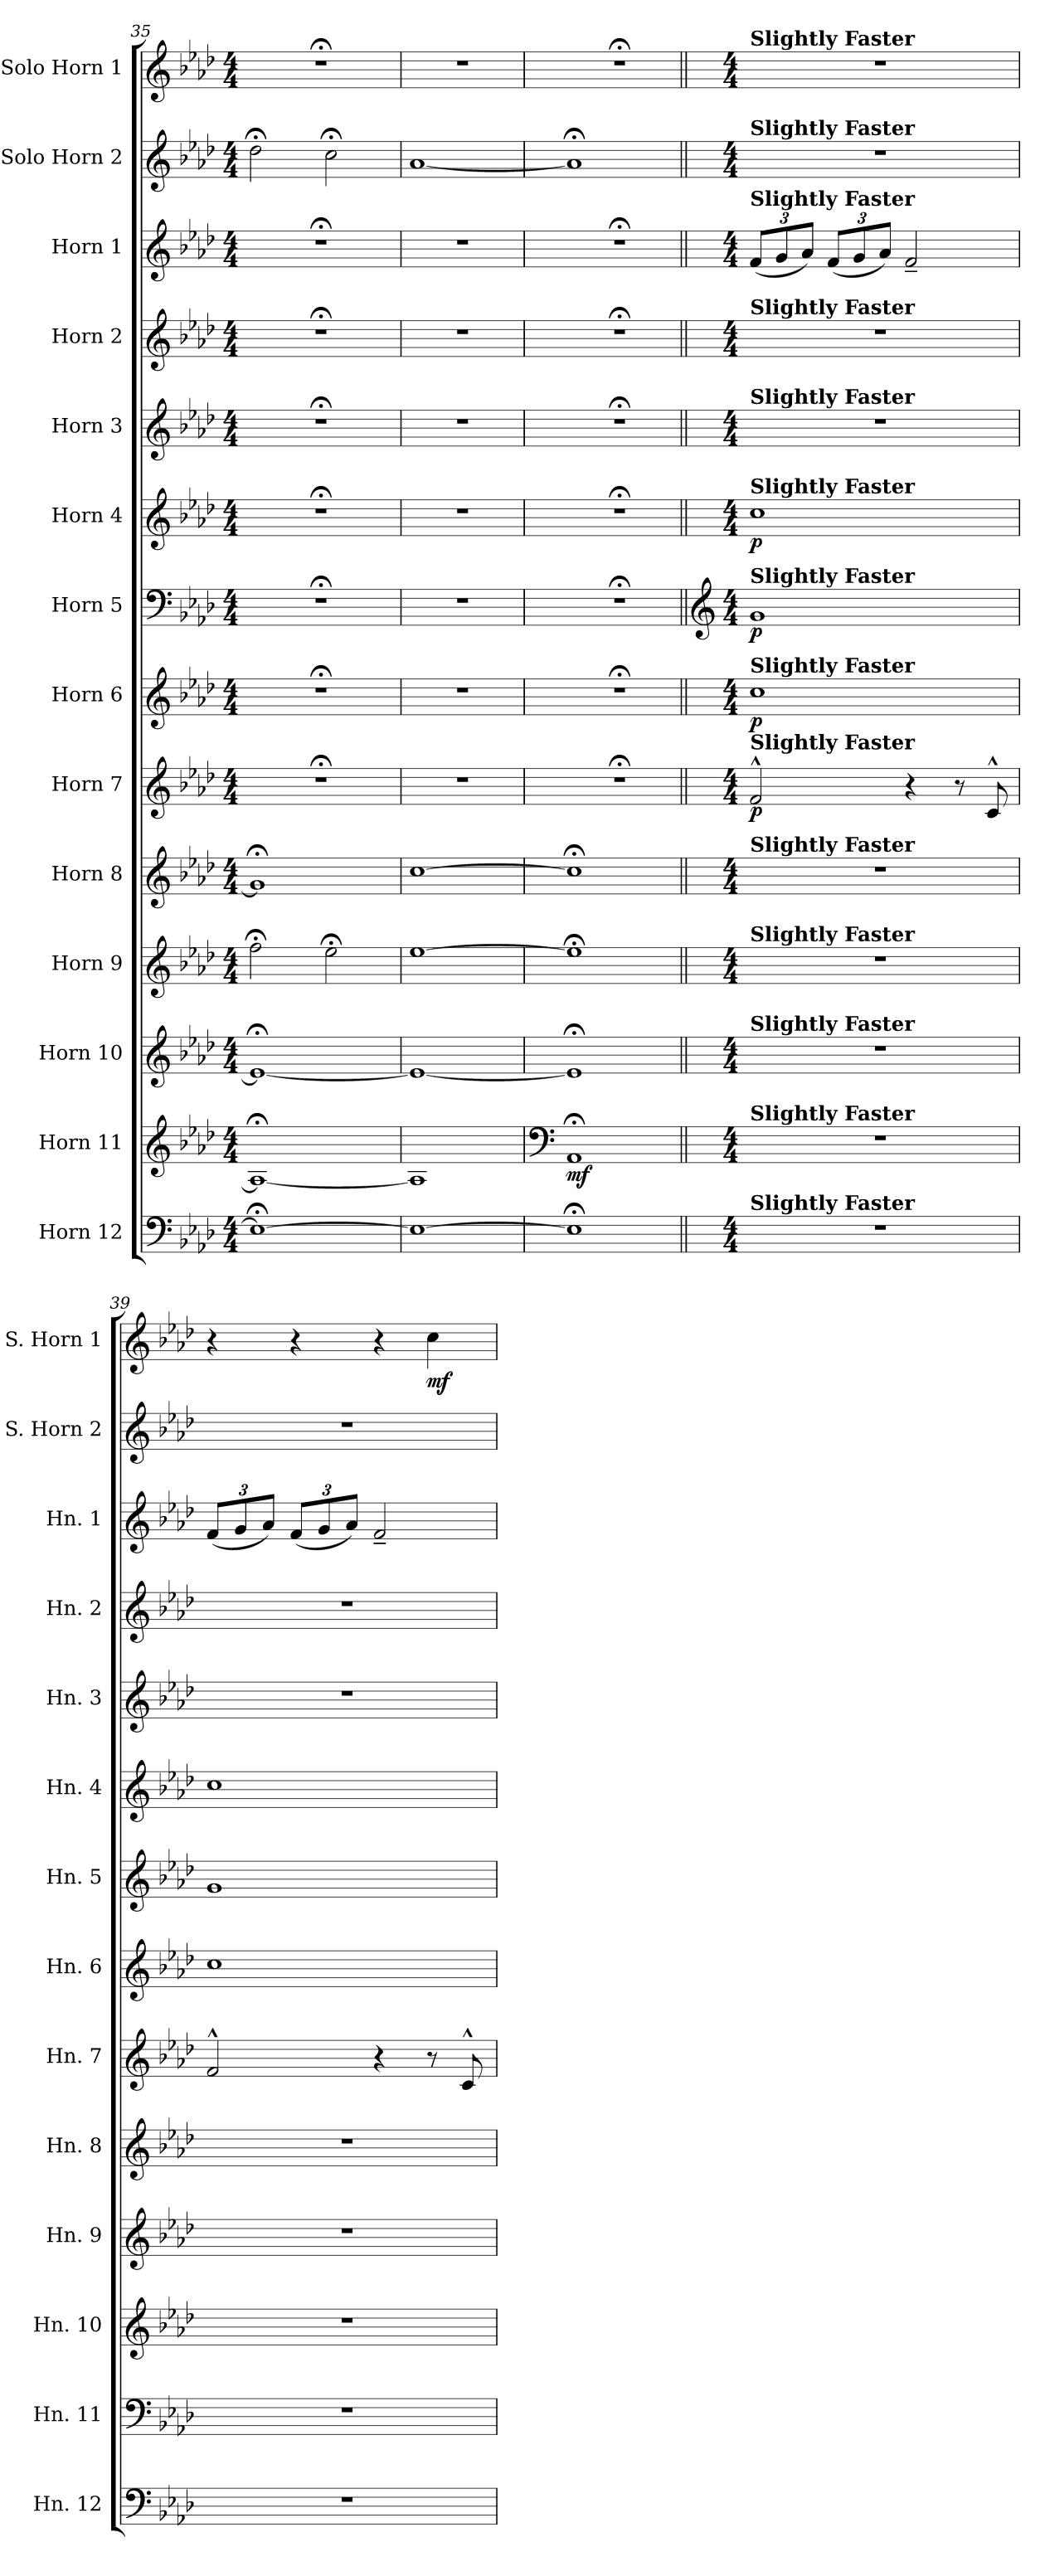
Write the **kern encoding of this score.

**kern	**kern	**dynam	**kern	**kern	**kern	**kern	**dynam	**kern	**dynam	**kern	**dynam	**kern	**dynam	**kern	**kern	**kern	**kern	**kern	**dynam
*part14	*part13	*part13	*part12	*part11	*part10	*part9	*part9	*part8	*part8	*part7	*part7	*part6	*part6	*part5	*part4	*part3	*part2	*part1	*part1
*staff14	*staff13	*staff13	*staff12	*staff11	*staff10	*staff9	*staff9	*staff8	*staff8	*staff7	*staff7	*staff6	*staff6	*staff5	*staff4	*staff3	*staff2	*staff1	*staff1
*I"Horn 12	*I"Horn 11	*	*I"Horn 10	*I"Horn 9	*I"Horn 8	*I"Horn 7	*	*I"Horn 6	*	*I"Horn 5	*	*I"Horn 4	*	*I"Horn 3	*I"Horn 2	*I"Horn 1	*I"Solo Horn 2	*I"Solo Horn 1	*
*I'Hn. 12	*I'Hn. 11	*	*I'Hn. 10	*I'Hn. 9	*I'Hn. 8	*I'Hn. 7	*	*I'Hn. 6	*	*I'Hn. 5	*	*I'Hn. 4	*	*I'Hn. 3	*I'Hn. 2	*I'Hn. 1	*I'S. Horn 2	*I'S. Horn 1	*
*clefF4	*clefG2	*	*clefG2	*clefG2	*clefG2	*clefG2	*	*clefG2	*	*clefF4	*	*clefG2	*	*clefG2	*clefG2	*clefG2	*clefG2	*clefG2	*
*ITrd4c7	*ITrd4c7	*	*ITrd4c7	*ITrd4c7	*ITrd4c7	*ITrd4c7	*	*ITrd4c7	*	*ITrd4c7	*	*ITrd4c7	*	*ITrd4c7	*ITrd4c7	*ITrd4c7	*ITrd4c7	*ITrd4c7	*
*k[b-e-a-d-g-]	*k[b-e-a-d-g-]	*	*k[b-e-a-d-g-]	*k[b-e-a-d-g-]	*k[b-e-a-d-g-]	*k[b-e-a-d-g-]	*	*k[b-e-a-d-g-]	*	*k[b-e-a-d-g-]	*	*k[b-e-a-d-g-]	*	*k[b-e-a-d-g-]	*k[b-e-a-d-g-]	*k[b-e-a-d-g-]	*k[b-e-a-d-g-]	*k[b-e-a-d-g-]	*
*M4/4	*M4/4	*	*M4/4	*M4/4	*M4/4	*M4/4	*	*M4/4	*	*M4/4	*	*M4/4	*	*M4/4	*M4/4	*M4/4	*M4/4	*M4/4	*
=35	=35	=35	=35	=35	=35	=35	=35	=35	=35	=35	=35	=35	=35	=35	=35	=35	=35	=35	=35
1AA-;<_	1D-;<_	.	1A-;<_	2b-;<\	1c;<]	1r;<	.	1r;<	.	1r;<	.	1r;<	.	1r;<	1r;<	1r;<	2g-;<\	1r;<	.
.	.	.	.	2a-;<\	.	.	.	.	.	.	.	.	.	.	.	.	2f;<\	.	.
=36	=36	=36	=36	=36	=36	=36	=36	=36	=36	=36	=36	=36	=36	=36	=36	=36	=36	=36	=36
1AA-_	1D-]	.	1A-_	[1a-	[1f	1r	.	1r	.	1r	.	1r	.	1r	1r	1r	[1d-	1r	.
!!LO:PB:g=z
=37	=37	=37	=37	=37	=37	=37	=37	=37	=37	=37	=37	=37	=37	=37	=37	=37	=37	=37	=37
*	*clefF4	*	*	*	*	*	*	*	*	*	*	*	*	*	*	*	*	*	*
!	!	!LO:DY:b	!	!	!	!	!	!	!	!	!	!	!	!	!	!	!	!	!
1AA-;<]	1DD-;<	mf	1A-;<]	1a-;<]	1f;<]	1r;<	.	1r;<	.	1r;<	.	1r;<	.	1r;<	1r;<	1r;<	1d-;<]	1r;<	.
=38||	=38||	=38||	=38||	=38||	=38||	=38||	=38||	=38||	=38||	=38||	=38||	=38||	=38||	=38||	=38||	=38||	=38||	=38||	=38||
*	*	*	*	*	*	*	*	*	*	*clefG2	*	*	*	*	*	*	*	*	*
*M4/4	*M4/4	*	*M4/4	*M4/4	*M4/4	*M4/4	*	*M4/4	*	*M4/4	*	*M4/4	*	*M4/4	*M4/4	*M4/4	*M4/4	*M4/4	*
*	*	*	*	*	*	*	*	*	*	*	*	*	*	*	*	*Xbrackettup	*	*	*
!	!	!	!	!	!	!	!	!	!	!	!	!	!	!	!	!	!	!LO:TX:a:B:t=Slightly Faster	!
!	!	!	!	!	!	!	!	!	!	!	!	!	!	!	!	!	!LO:TX:a:B:t=Slightly Faster	!	!
!	!	!	!	!	!	!	!	!	!	!	!	!	!	!	!	!LO:TX:a:B:t=Slightly Faster	!	!	!
!	!	!	!	!	!	!	!	!	!	!	!	!	!	!	!LO:TX:a:B:t=Slightly Faster	!	!	!	!
!	!	!	!	!	!	!	!	!	!	!	!	!	!	!LO:TX:a:B:t=Slightly Faster	!	!	!	!	!
!	!	!	!	!	!	!	!	!	!	!	!	!LO:TX:a:B:t=Slightly Faster	!	!	!	!	!	!	!
!	!	!	!	!	!	!	!	!	!	!LO:TX:a:B:t=Slightly Faster	!	!	!	!	!	!	!	!	!
!	!	!	!	!	!	!	!	!LO:TX:a:B:t=Slightly Faster	!	!	!	!	!	!	!	!	!	!	!
!	!	!	!	!	!	!LO:TX:a:B:t=Slightly Faster	!	!	!	!	!	!	!	!	!	!	!	!	!
!	!	!	!	!	!LO:TX:a:B:t=Slightly Faster	!	!	!	!	!	!	!	!	!	!	!	!	!	!
!	!	!	!	!LO:TX:a:B:t=Slightly Faster	!	!	!	!	!	!	!	!	!	!	!	!	!	!	!
!	!	!	!LO:TX:a:B:t=Slightly Faster	!	!	!	!	!	!	!	!	!	!	!	!	!	!	!	!
!	!LO:TX:a:B:t=Slightly Faster	!	!	!	!	!	!	!	!	!	!	!	!	!	!	!	!	!	!
!LO:TX:a:B:t=Slightly Faster	!	!	!	!	!	!	!	!	!	!	!	!	!	!	!	!	!	!	!
!	!	!	!	!	!	!	!LO:DY:b	!	!LO:DY:b	!	!LO:DY:b	!	!LO:DY:b	!	!	!	!	!	!
1r	1r	.	1r	1r	1r	2B-^^/	p	1f	p	1c	p	1f	p	1r	1r	(12B-/L	1r	1r	.
.	.	.	.	.	.	.	.	.	.	.	.	.	.	.	.	12c/	.	.	.
.	.	.	.	.	.	.	.	.	.	.	.	.	.	.	.	12d-/J)	.	.	.
.	.	.	.	.	.	.	.	.	.	.	.	.	.	.	.	(12B-/L	.	.	.
.	.	.	.	.	.	.	.	.	.	.	.	.	.	.	.	12c/	.	.	.
.	.	.	.	.	.	.	.	.	.	.	.	.	.	.	.	12d-/J)	.	.	.
.	.	.	.	.	.	4r	.	.	.	.	.	.	.	.	.	2B-~/	.	.	.
.	.	.	.	.	.	8r	.	.	.	.	.	.	.	.	.	.	.	.	.
.	.	.	.	.	.	8F^^/	.	.	.	.	.	.	.	.	.	.	.	.	.
=39	=39	=39	=39	=39	=39	=39	=39	=39	=39	=39	=39	=39	=39	=39	=39	=39	=39	=39	=39
1r	1r	.	1r	1r	1r	2B-^^/	.	1f	.	1c	.	1f	.	1r	1r	(12B-/L	1r	4r	.
.	.	.	.	.	.	.	.	.	.	.	.	.	.	.	.	12c/	.	.	.
.	.	.	.	.	.	.	.	.	.	.	.	.	.	.	.	12d-/J)	.	.	.
.	.	.	.	.	.	.	.	.	.	.	.	.	.	.	.	(12B-/L	.	4r	.
.	.	.	.	.	.	.	.	.	.	.	.	.	.	.	.	12c/	.	.	.
.	.	.	.	.	.	.	.	.	.	.	.	.	.	.	.	12d-/J)	.	.	.
.	.	.	.	.	.	4r	.	.	.	.	.	.	.	.	.	2B-~/	.	4r	.
!	!	!	!	!	!	!	!	!	!	!	!	!	!	!	!	!	!	!	!LO:DY:b
.	.	.	.	.	.	8r	.	.	.	.	.	.	.	.	.	.	.	4f\	mf
.	.	.	.	.	.	8F^^/	.	.	.	.	.	.	.	.	.	.	.	.	.
=	=	=	=	=	=	=	=	=	=	=	=	=	=	=	=	=	=	=	=
*-	*-	*-	*-	*-	*-	*-	*-	*-	*-	*-	*-	*-	*-	*-	*-	*-	*-	*-	*-
